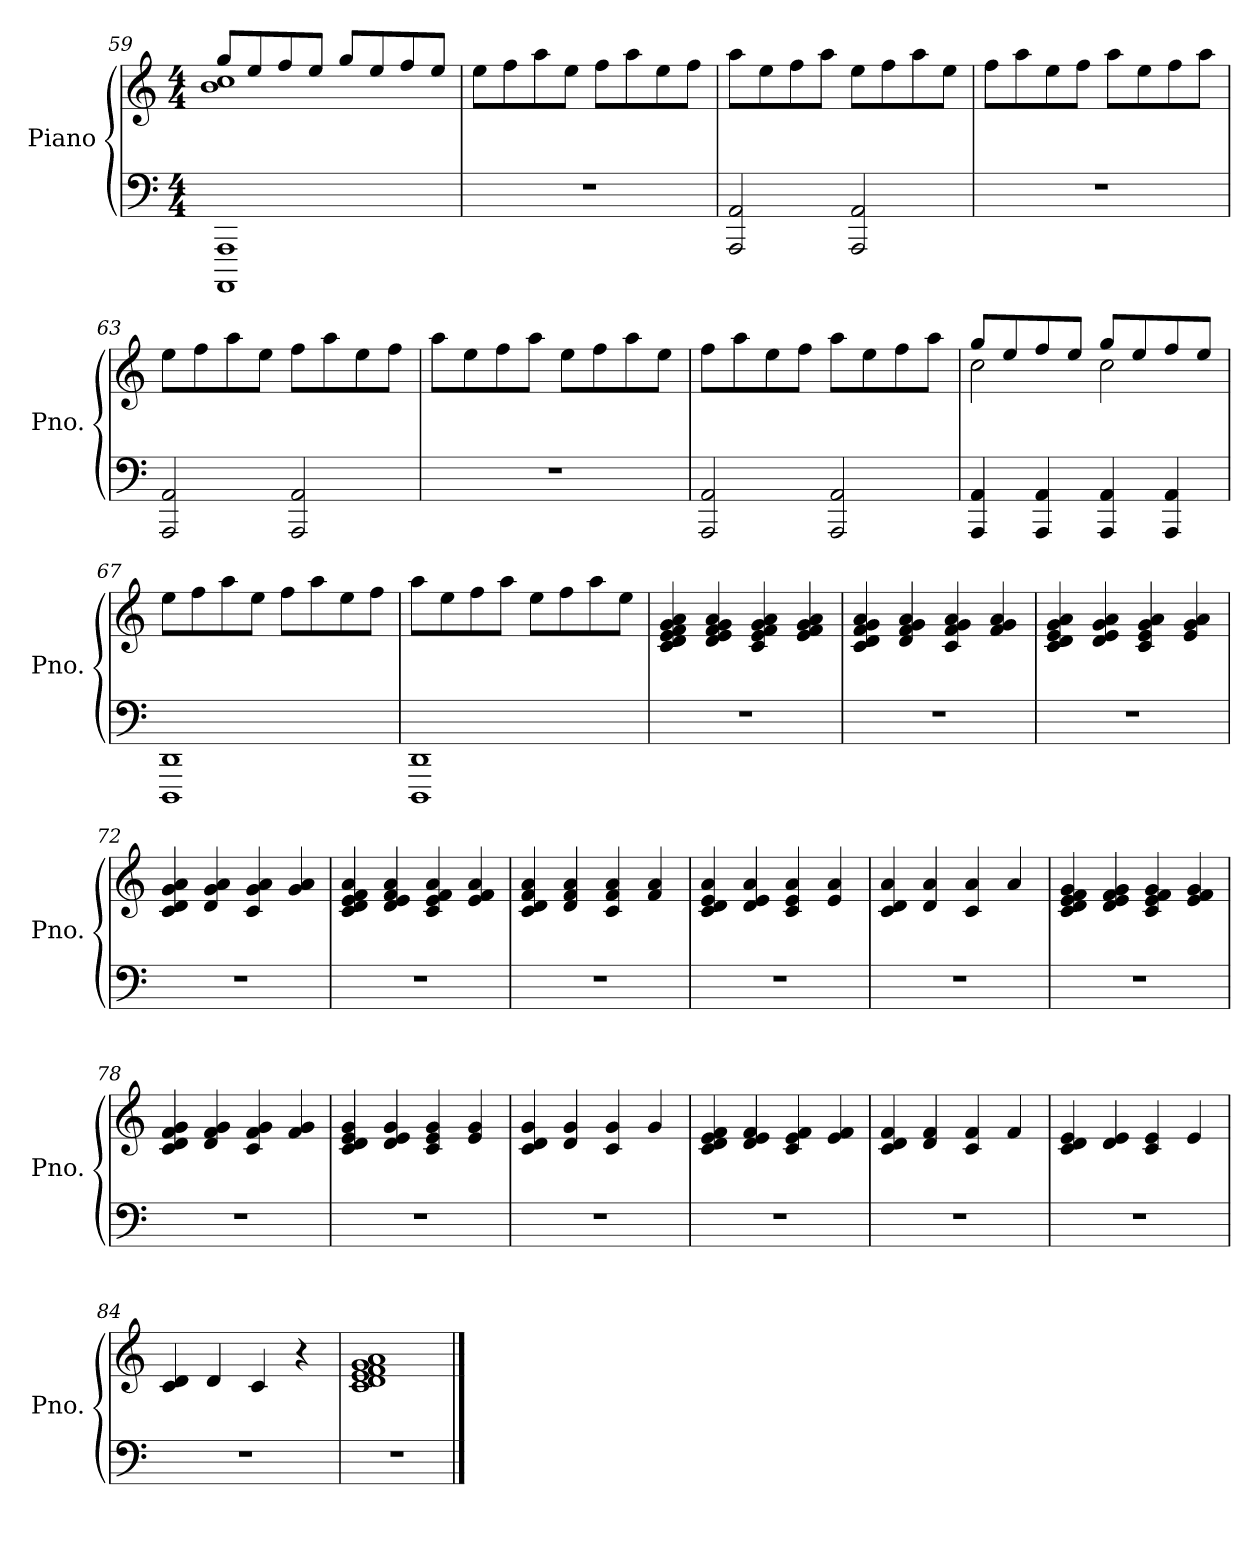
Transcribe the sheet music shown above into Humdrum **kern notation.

**kern	**kern
*part1	*part1
*staff2	*staff1
*I"Piano	*
*I'Pno.	*
*clefF4	*clefG2
*k[]	*k[]
*M4/4	*M4/4
=59	=59
*	*^
1AAAA 1AAA	8gg/L	1b 1cc
.	8ee/	.
.	8ff/	.
.	8ee/J	.
.	8gg/L	.
.	8ee/	.
.	8ff/	.
.	8ee/J	.
*	*v	*v
=60	=60
1r	8ee\L
.	8ff\
.	8aa\
.	8ee\J
.	8ff\L
.	8aa\
.	8ee\
.	8ff\J
=61	=61
2AAA/ 2AA/	8aa\L
.	8ee\
.	8ff\
.	8aa\J
2AAA/ 2AA/	8ee\L
.	8ff\
.	8aa\
.	8ee\J
=62	=62
1r	8ff\L
.	8aa\
.	8ee\
.	8ff\J
.	8aa\L
.	8ee\
.	8ff\
.	8aa\J
!!LO:LB:g=z
=63	=63
2AAA/ 2AA/	8ee\L
.	8ff\
.	8aa\
.	8ee\J
2AAA/ 2AA/	8ff\L
.	8aa\
.	8ee\
.	8ff\J
=64	=64
1r	8aa\L
.	8ee\
.	8ff\
.	8aa\J
.	8ee\L
.	8ff\
.	8aa\
.	8ee\J
=65	=65
2AAA/ 2AA/	8ff\L
.	8aa\
.	8ee\
.	8ff\J
2AAA/ 2AA/	8aa\L
.	8ee\
.	8ff\
.	8aa\J
=66	=66
*	*^
4AAA/ 4AA/	8gg/L	2cc\
.	8ee/	.
4AAA/ 4AA/	8ff/	.
.	8ee/J	.
4AAA/ 4AA/	8gg/L	2cc\
.	8ee/	.
4AAA/ 4AA/	8ff/	.
.	8ee/J	.
*	*v	*v
=67	=67
1DDD 1DD	8ee\L
.	8ff\
.	8aa\
.	8ee\J
.	8ff\L
.	8aa\
.	8ee\
.	8ff\J
!!LO:LB:g=z
=68	=68
1DDD 1DD	8aa\L
.	8ee\
.	8ff\
.	8aa\J
.	8ee\L
.	8ff\
.	8aa\
.	8ee\J
=69	=69
1r	4c/ 4d/ 4e/ 4f/ 4g/ 4a/
.	4d/ 4e/ 4f/ 4g/ 4a/
.	4c/ 4e/ 4f/ 4g/ 4a/
.	4e/ 4f/ 4g/ 4a/
=70	=70
1r	4c/ 4d/ 4f/ 4g/ 4a/
.	4d/ 4f/ 4g/ 4a/
.	4c/ 4f/ 4g/ 4a/
.	4f/ 4g/ 4a/
=71	=71
1r	4c/ 4d/ 4e/ 4g/ 4a/
.	4d/ 4e/ 4g/ 4a/
.	4c/ 4e/ 4g/ 4a/
.	4e/ 4g/ 4a/
=72	=72
1r	4c/ 4d/ 4g/ 4a/
.	4d/ 4g/ 4a/
.	4c/ 4g/ 4a/
.	4g/ 4a/
!!LO:LB:g=z
=73	=73
1r	4c/ 4d/ 4e/ 4f/ 4a/
.	4d/ 4e/ 4f/ 4a/
.	4c/ 4e/ 4f/ 4a/
.	4e/ 4f/ 4a/
=74	=74
1r	4c/ 4d/ 4f/ 4a/
.	4d/ 4f/ 4a/
.	4c/ 4f/ 4a/
.	4f/ 4a/
=75	=75
1r	4c/ 4d/ 4e/ 4a/
.	4d/ 4e/ 4a/
.	4c/ 4e/ 4a/
.	4e/ 4a/
=76	=76
1r	4c/ 4d/ 4a/
.	4d/ 4a/
.	4c/ 4a/
.	4a/
=77	=77
1r	4c/ 4d/ 4e/ 4f/ 4g/
.	4d/ 4e/ 4f/ 4g/
.	4c/ 4e/ 4f/ 4g/
.	4e/ 4f/ 4g/
=78	=78
1r	4c/ 4d/ 4f/ 4g/
.	4d/ 4f/ 4g/
.	4c/ 4f/ 4g/
.	4f/ 4g/
!!LO:LB:g=z
=79	=79
1r	4c/ 4d/ 4e/ 4g/
.	4d/ 4e/ 4g/
.	4c/ 4e/ 4g/
.	4e/ 4g/
=80	=80
1r	4c/ 4d/ 4g/
.	4d/ 4g/
.	4c/ 4g/
.	4g/
=81	=81
1r	4c/ 4d/ 4e/ 4f/
.	4d/ 4e/ 4f/
.	4c/ 4e/ 4f/
.	4e/ 4f/
=82	=82
1r	4c/ 4d/ 4f/
.	4d/ 4f/
.	4c/ 4f/
.	4f/
=83	=83
1r	4c/ 4d/ 4e/
.	4d/ 4e/
.	4c/ 4e/
.	4e/
=84	=84
1r	4c/ 4d/
.	4d/
.	4c/
.	4r
=85	=85
1r	1c 1d 1e 1f 1g 1a
==	==
*-	*-
